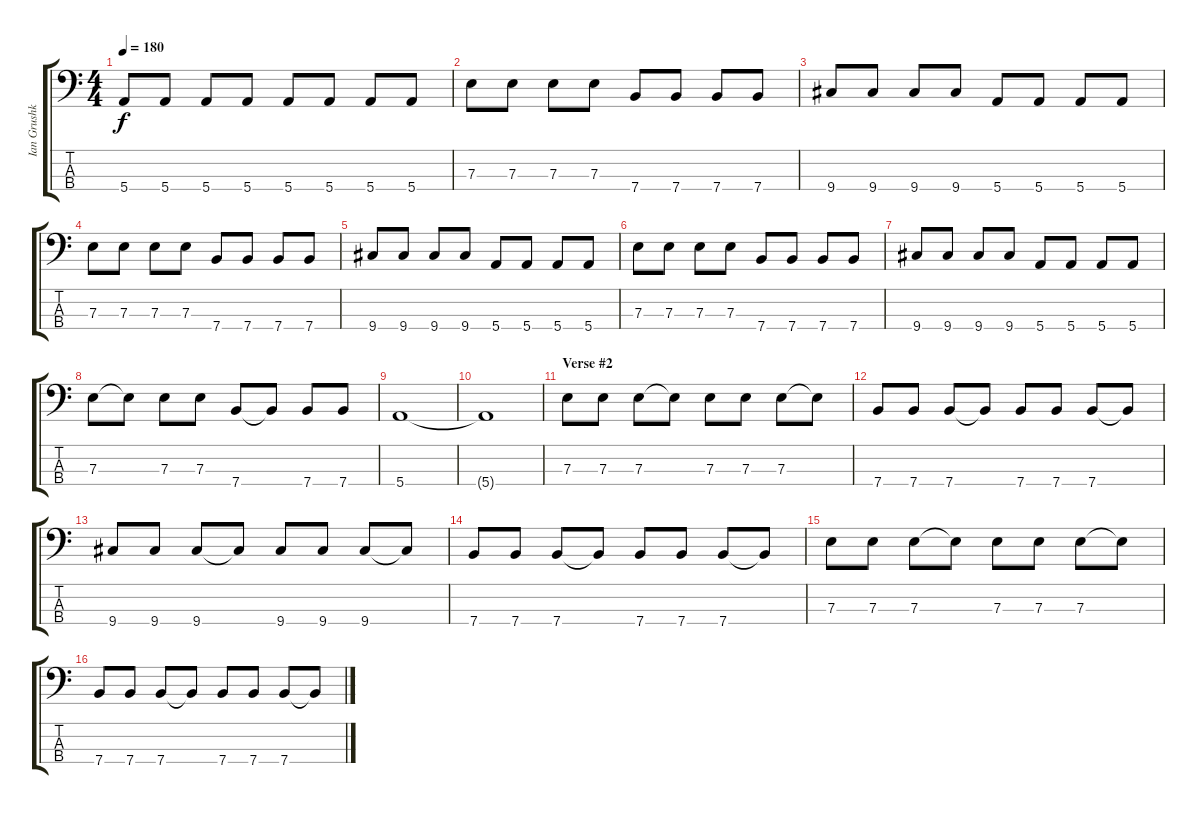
\track ("Ian Grushka - Bass" "Ian Grushk") {instrument electricbasspick}
\staff {score tabs}
\tuning (G2 D2 A1 E1) {hide}
\ts (4 4)
\tempo 180
\clef f4
\ks c
5.4.8{dy f} 5.4.8 5.4.8 5.4.8 5.4.8 5.4.8 5.4.8 5.4.8 |
7.3.8 7.3.8 7.3.8 7.3.8 7.4.8 7.4.8 7.4.8 7.4.8 |
9.4.8 9.4.8 9.4.8 9.4.8 5.4.8 5.4.8 5.4.8 5.4.8 |
7.3.8 7.3.8 7.3.8 7.3.8 7.4.8 7.4.8 7.4.8 7.4.8 |
9.4.8 9.4.8 9.4.8 9.4.8 5.4.8 5.4.8 5.4.8 5.4.8 |
7.3.8 7.3.8 7.3.8 7.3.8 7.4.8 7.4.8 7.4.8 7.4.8 |
9.4.8 9.4.8 9.4.8 9.4.8 5.4.8 5.4.8 5.4.8 5.4.8 |
7.3.8 7.3{t}.8 7.3.8 7.3.8 7.4.8 7.4{t}.8 7.4.8 7.4.8 |
5.4.1 |
5.4{t}.1 |
\section ("" "Verse #2")
7.3.8 7.3.8 7.3.8 7.3{t}.8 7.3.8 7.3.8 7.3.8 7.3{t}.8 |
7.4.8 7.4.8 7.4.8 7.4{t}.8 7.4.8 7.4.8 7.4.8 7.4{t}.8 |
9.4.8 9.4.8 9.4.8 9.4{t}.8 9.4.8 9.4.8 9.4.8 9.4{t}.8 |
7.4.8 7.4.8 7.4.8 7.4{t}.8 7.4.8 7.4.8 7.4.8 7.4{t}.8 |
7.3.8 7.3.8 7.3.8 7.3{t}.8 7.3.8 7.3.8 7.3.8 7.3{t}.8 |
7.4.8 7.4.8 7.4.8 7.4{t}.8 7.4.8 7.4.8 7.4.8 7.4{t}.8
